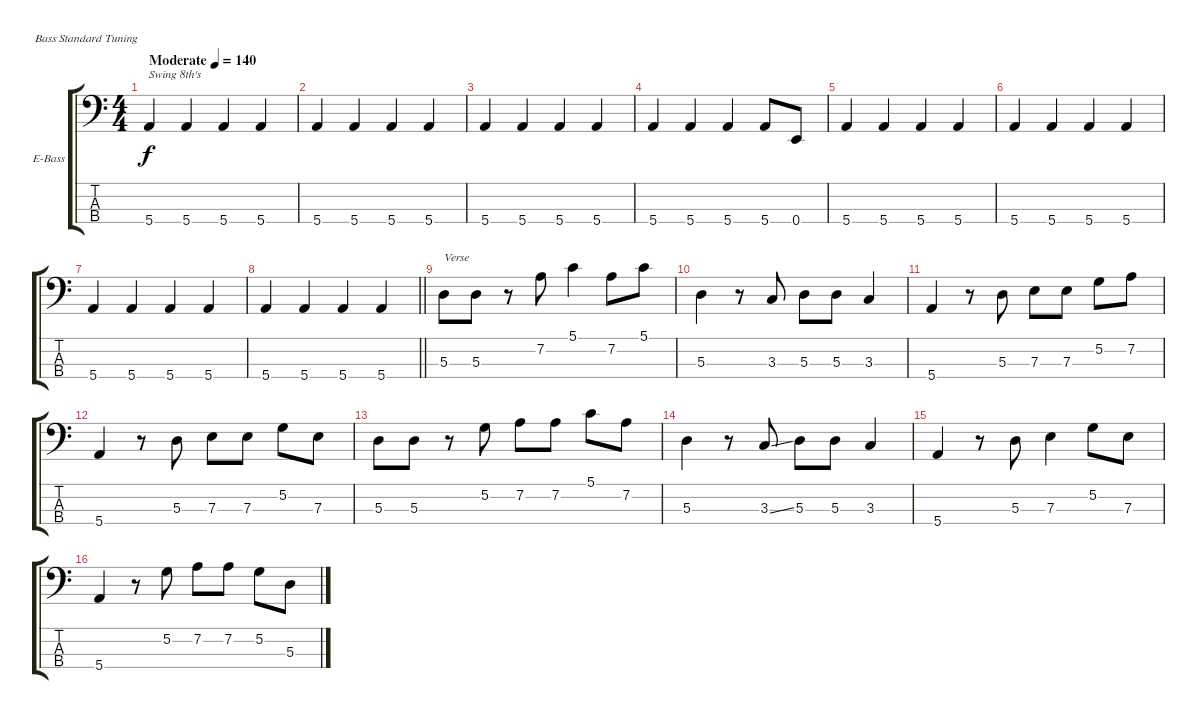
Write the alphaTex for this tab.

\bracketExtendMode groupsimilarinstruments
\firstSystemTrackNameOrientation horizontal
\otherSystemsTrackNameOrientation horizontal
\track ("Bass" "E-Bass") {instrument electricbassfinger}
\staff {score tabs}
\tuning (G2 D2 A1 E1)
\ts (4 4)
\beaming (8 2 2 2 2)
\tempo (140 "Moderate")
\clef f4
\ks c
5.4.4{txt "Swing 8th's" dy f instrument electricbassfinger} 5.4.4 5.4.4 5.4.4 |
5.4.4 5.4.4 5.4.4 5.4.4 |
5.4.4 5.4.4 5.4.4 5.4.4 |
5.4.4 5.4.4 5.4.4 5.4.8 0.4.8 |
5.4.4 5.4.4 5.4.4 5.4.4 |
5.4.4 5.4.4 5.4.4 5.4.4 |
5.4.4 5.4.4 5.4.4 5.4.4 |
\barLineRight lightlight
5.4.4 5.4.4 5.4.4 5.4.4 |
5.3.8{txt "Verse"} 5.3.8 r.8 7.2.8 5.1.4 7.2.8 5.1.8 |
5.3.4 r.8 3.3.8 5.3.8 5.3.8 3.3.4 |
5.4.4 r.8 5.3.8 7.3.8 7.3.8 5.2.8 7.2.8 |
5.4.4 r.8 5.3.8 7.3.8 7.3.8 5.2.8 7.3.8 |
5.3.8 5.3.8 r.8 5.2.8 7.2.8 7.2.8 5.1.8 7.2.8 |
5.3.4 r.8 3.3{ss}.8 5.3.8 5.3.8 3.3.4 |
5.4.4 r.8 5.3.8 7.3.4 5.2.8 7.3.8 |
5.4.4 r.8 5.2.8 7.2.8 7.2.8 5.2.8 5.3.8
